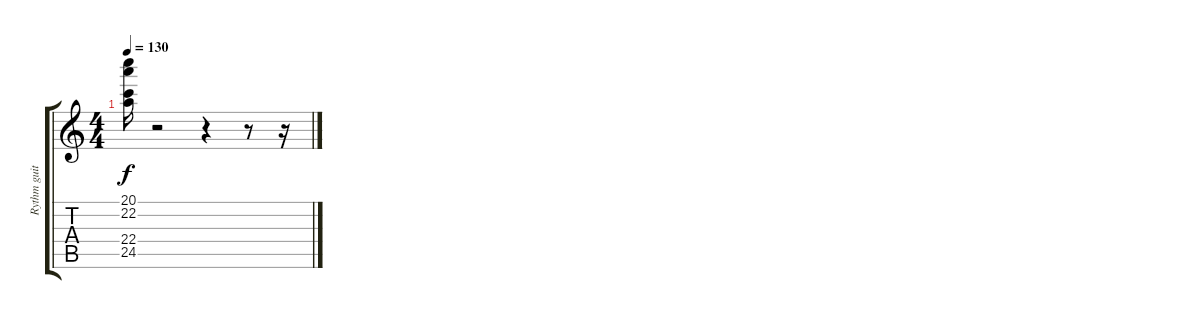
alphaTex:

\track ("Rythm guitar" "Rythm guit") {instrument distortionguitar}
\staff {score tabs}
\tuning (E4 B3 G3 D3 A2 E2) {hide}
\ts (4 4)
\tempo 130
\clef g2
\ks c
(20.1 22.2 22.4 24.5).16{dy f} r.2 r.4 r.8 r.16
